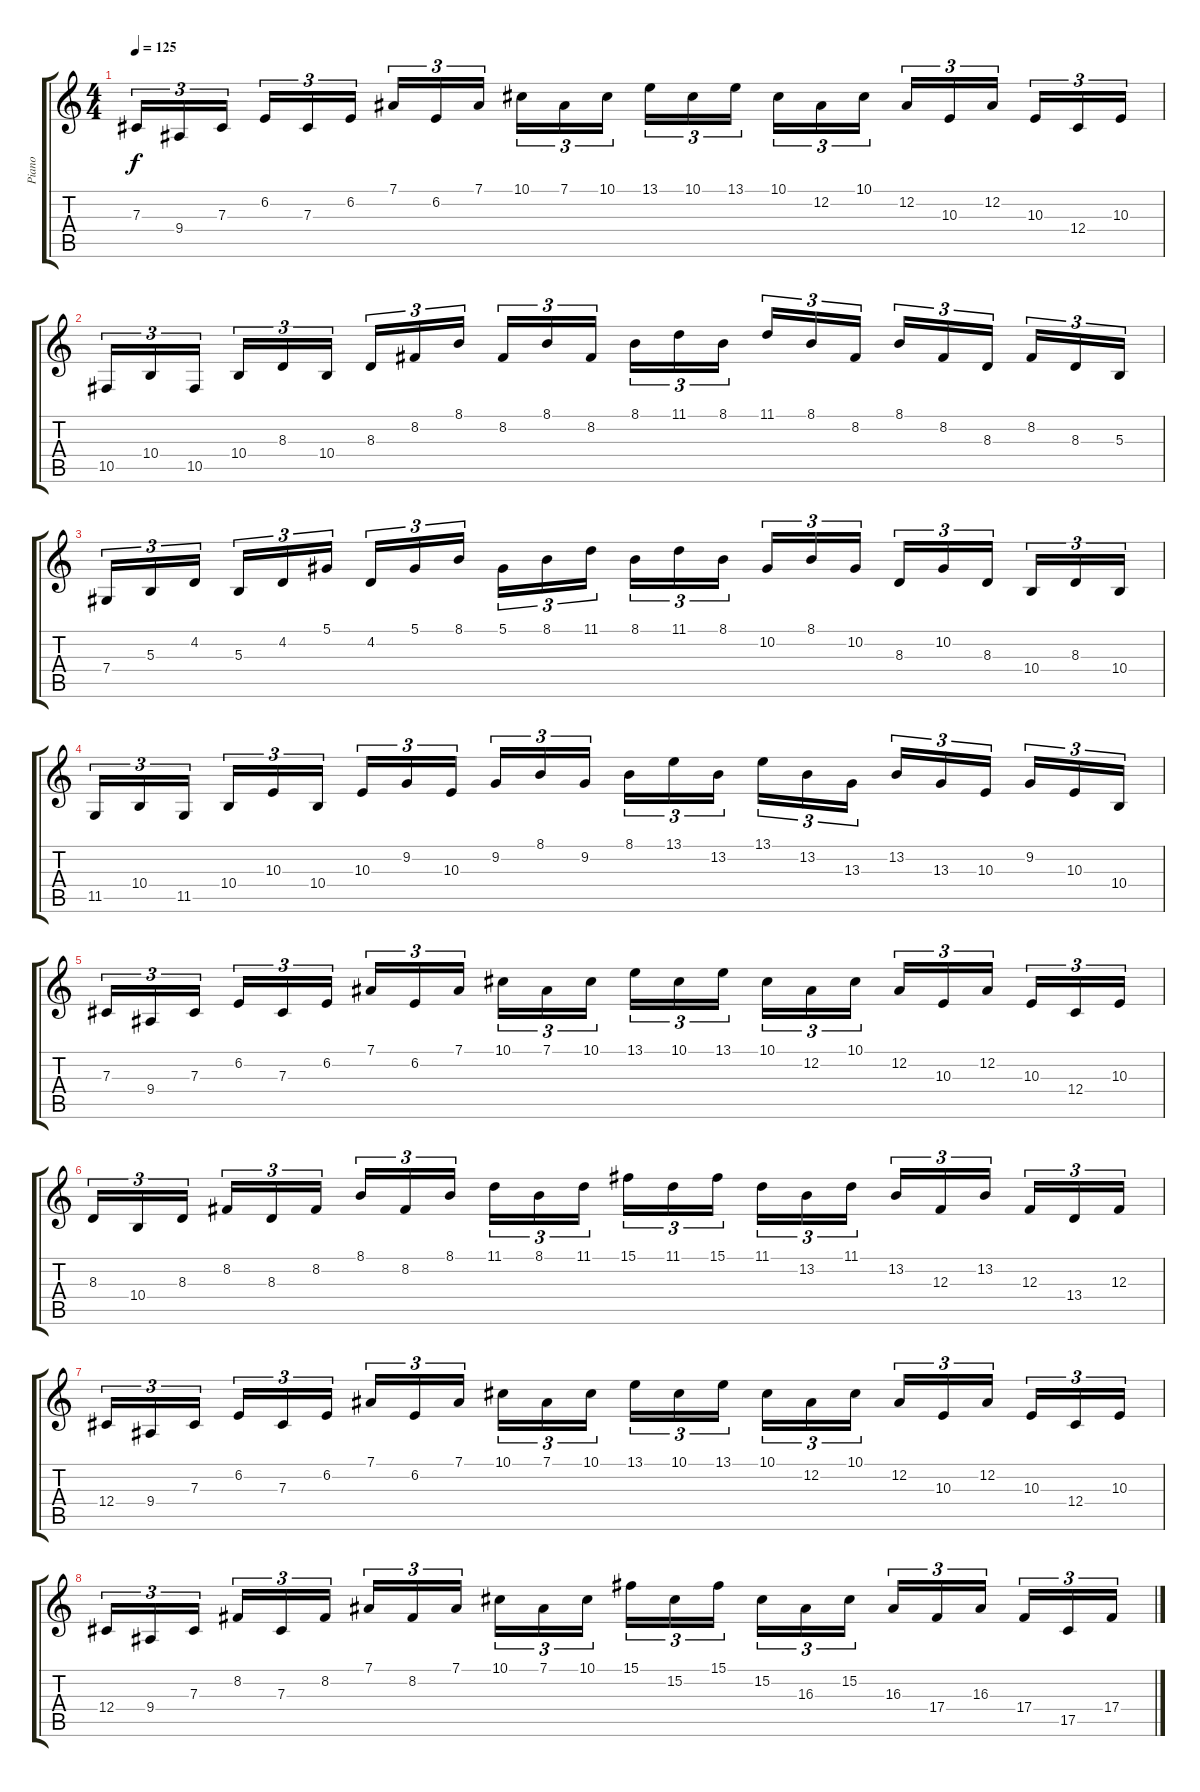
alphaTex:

\track ("Piano" "Piano") {instrument acousticgrandpiano}
\staff {score tabs}
\tuning (Eb4 Bb3 Gb3 Db3 Ab2 Db2) {hide}
\ts (4 4)
\tempo 125
\clef g2
\ks c
7.3.16{tu (3 2) dy f} 9.4.16{tu (3 2)} 7.3.16{tu (3 2) beam splitsecondary} 6.2.16{tu (3 2)} 7.3.16{tu (3 2)} 6.2.16{tu (3 2)} 7.1.16{tu (3 2)} 6.2.16{tu (3 2)} 7.1.16{tu (3 2) beam splitsecondary} 10.1.16{tu (3 2)} 7.1.16{tu (3 2)} 10.1.16{tu (3 2)} 13.1.16{tu (3 2)} 10.1.16{tu (3 2)} 13.1.16{tu (3 2) beam splitsecondary} 10.1.16{tu (3 2)} 12.2.16{tu (3 2)} 10.1.16{tu (3 2)} 12.2.16{tu (3 2)} 10.3.16{tu (3 2)} 12.2.16{tu (3 2) beam splitsecondary} 10.3.16{tu (3 2)} 12.4.16{tu (3 2)} 10.3.16{tu (3 2)} |
10.5.16{tu (3 2)} 10.4.16{tu (3 2)} 10.5.16{tu (3 2) beam splitsecondary} 10.4.16{tu (3 2)} 8.3.16{tu (3 2)} 10.4.16{tu (3 2)} 8.3.16{tu (3 2)} 8.2.16{tu (3 2)} 8.1.16{tu (3 2) beam splitsecondary} 8.2.16{tu (3 2)} 8.1.16{tu (3 2)} 8.2.16{tu (3 2)} 8.1.16{tu (3 2)} 11.1.16{tu (3 2)} 8.1.16{tu (3 2) beam splitsecondary} 11.1.16{tu (3 2)} 8.1.16{tu (3 2)} 8.2.16{tu (3 2)} 8.1.16{tu (3 2)} 8.2.16{tu (3 2)} 8.3.16{tu (3 2) beam splitsecondary} 8.2.16{tu (3 2)} 8.3.16{tu (3 2)} 5.3.16{tu (3 2)} |
7.4.16{tu (3 2)} 5.3.16{tu (3 2)} 4.2.16{tu (3 2) beam splitsecondary} 5.3.16{tu (3 2)} 4.2.16{tu (3 2)} 5.1.16{tu (3 2)} 4.2.16{tu (3 2)} 5.1.16{tu (3 2)} 8.1.16{tu (3 2) beam splitsecondary} 5.1.16{tu (3 2)} 8.1.16{tu (3 2)} 11.1.16{tu (3 2)} 8.1.16{tu (3 2)} 11.1.16{tu (3 2)} 8.1.16{tu (3 2) beam splitsecondary} 10.2.16{tu (3 2)} 8.1.16{tu (3 2)} 10.2.16{tu (3 2)} 8.3.16{tu (3 2)} 10.2.16{tu (3 2)} 8.3.16{tu (3 2) beam splitsecondary} 10.4.16{tu (3 2)} 8.3.16{tu (3 2)} 10.4.16{tu (3 2)} |
11.5.16{tu (3 2)} 10.4.16{tu (3 2)} 11.5.16{tu (3 2) beam splitsecondary} 10.4.16{tu (3 2)} 10.3.16{tu (3 2)} 10.4.16{tu (3 2)} 10.3.16{tu (3 2)} 9.2.16{tu (3 2)} 10.3.16{tu (3 2) beam splitsecondary} 9.2.16{tu (3 2)} 8.1.16{tu (3 2)} 9.2.16{tu (3 2)} 8.1.16{tu (3 2)} 13.1.16{tu (3 2)} 13.2.16{tu (3 2) beam splitsecondary} 13.1.16{tu (3 2)} 13.2.16{tu (3 2)} 13.3.16{tu (3 2)} 13.2.16{tu (3 2)} 13.3.16{tu (3 2)} 10.3.16{tu (3 2) beam splitsecondary} 9.2.16{tu (3 2)} 10.3.16{tu (3 2)} 10.4.16{tu (3 2)} |
7.3.16{tu (3 2)} 9.4.16{tu (3 2)} 7.3.16{tu (3 2) beam splitsecondary} 6.2.16{tu (3 2)} 7.3.16{tu (3 2)} 6.2.16{tu (3 2)} 7.1.16{tu (3 2)} 6.2.16{tu (3 2)} 7.1.16{tu (3 2) beam splitsecondary} 10.1.16{tu (3 2)} 7.1.16{tu (3 2)} 10.1.16{tu (3 2)} 13.1.16{tu (3 2)} 10.1.16{tu (3 2)} 13.1.16{tu (3 2) beam splitsecondary} 10.1.16{tu (3 2)} 12.2.16{tu (3 2)} 10.1.16{tu (3 2)} 12.2.16{tu (3 2)} 10.3.16{tu (3 2)} 12.2.16{tu (3 2) beam splitsecondary} 10.3.16{tu (3 2)} 12.4.16{tu (3 2)} 10.3.16{tu (3 2)} |
8.3.16{tu (3 2)} 10.4.16{tu (3 2)} 8.3.16{tu (3 2) beam splitsecondary} 8.2.16{tu (3 2)} 8.3.16{tu (3 2)} 8.2.16{tu (3 2)} 8.1.16{tu (3 2)} 8.2.16{tu (3 2)} 8.1.16{tu (3 2) beam splitsecondary} 11.1.16{tu (3 2)} 8.1.16{tu (3 2)} 11.1.16{tu (3 2)} 15.1.16{tu (3 2)} 11.1.16{tu (3 2)} 15.1.16{tu (3 2) beam splitsecondary} 11.1.16{tu (3 2)} 13.2.16{tu (3 2)} 11.1.16{tu (3 2)} 13.2.16{tu (3 2)} 12.3.16{tu (3 2)} 13.2.16{tu (3 2) beam splitsecondary} 12.3.16{tu (3 2)} 13.4.16{tu (3 2)} 12.3.16{tu (3 2)} |
12.4.16{tu (3 2)} 9.4.16{tu (3 2)} 7.3.16{tu (3 2) beam splitsecondary} 6.2.16{tu (3 2)} 7.3.16{tu (3 2)} 6.2.16{tu (3 2)} 7.1.16{tu (3 2)} 6.2.16{tu (3 2)} 7.1.16{tu (3 2) beam splitsecondary} 10.1.16{tu (3 2)} 7.1.16{tu (3 2)} 10.1.16{tu (3 2)} 13.1.16{tu (3 2)} 10.1.16{tu (3 2)} 13.1.16{tu (3 2) beam splitsecondary} 10.1.16{tu (3 2)} 12.2.16{tu (3 2)} 10.1.16{tu (3 2)} 12.2.16{tu (3 2)} 10.3.16{tu (3 2)} 12.2.16{tu (3 2) beam splitsecondary} 10.3.16{tu (3 2)} 12.4.16{tu (3 2)} 10.3.16{tu (3 2)} |
12.4.16{tu (3 2)} 9.4.16{tu (3 2)} 7.3.16{tu (3 2) beam splitsecondary} 8.2.16{tu (3 2)} 7.3.16{tu (3 2)} 8.2.16{tu (3 2)} 7.1.16{tu (3 2)} 8.2.16{tu (3 2)} 7.1.16{tu (3 2) beam splitsecondary} 10.1.16{tu (3 2)} 7.1.16{tu (3 2)} 10.1.16{tu (3 2)} 15.1.16{tu (3 2)} 15.2.16{tu (3 2)} 15.1.16{tu (3 2) beam splitsecondary} 15.2.16{tu (3 2)} 16.3.16{tu (3 2)} 15.2.16{tu (3 2)} 16.3.16{tu (3 2)} 17.4.16{tu (3 2)} 16.3.16{tu (3 2) beam splitsecondary} 17.4.16{tu (3 2)} 17.5.16{tu (3 2)} 17.4.16{tu (3 2)}
